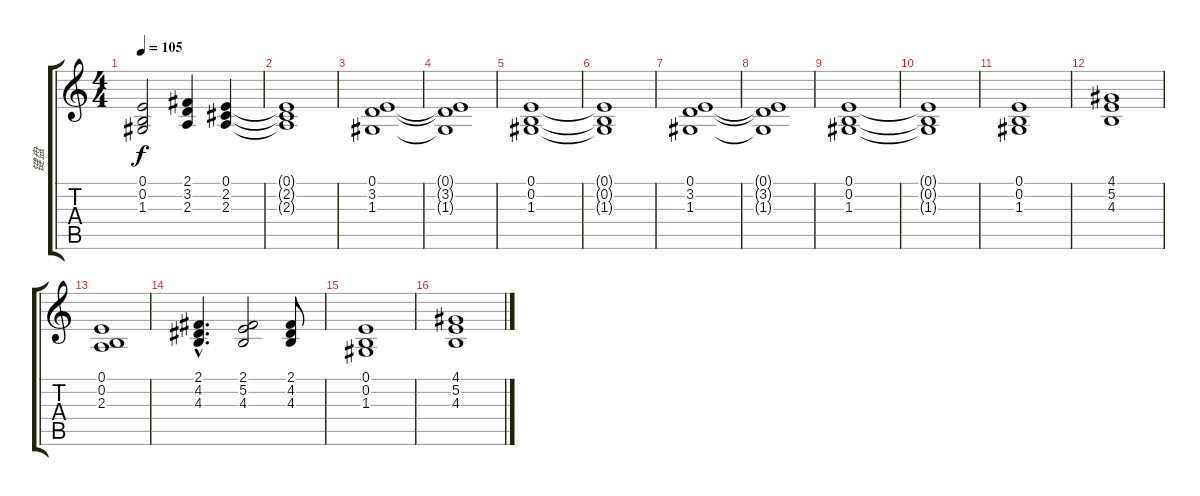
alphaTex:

\track ("键盘" "键盘") {instrument stringensemble1}
\staff {score tabs}
\tuning (E4 B3 G3 D3 A2 E2) {hide}
\ts (4 4)
\tempo 105
\clef g2
\ks c
(0.1 0.2 1.3).2{dy f} (2.1 3.2 2.3).4 (0.1 2.2 2.3).4 |
(0.1{t} 2.2{t} 2.3{t}).1 |
(0.1 3.2 1.3).1 |
(0.1{t} 3.2{t} 1.3{t}).1 |
(0.1 0.2 1.3).1 |
(0.1{t} 0.2{t} 1.3{t}).1 |
(0.1 3.2 1.3).1 |
(0.1{t} 3.2{t} 1.3{t}).1 |
(0.1 0.2 1.3).1 |
(0.1{t} 0.2{t} 1.3{t}).1 |
(0.1 0.2 1.3).1 |
(4.1 5.2 4.3).1 |
(0.1 0.2 2.3).1 |
(2.1{hac} 4.2{hac} 4.3{hac}).4{d} (2.1 5.2 4.3).2 (2.1 4.2 4.3).8 |
(0.1 0.2 1.3).1 |
(4.1 5.2 4.3).1
